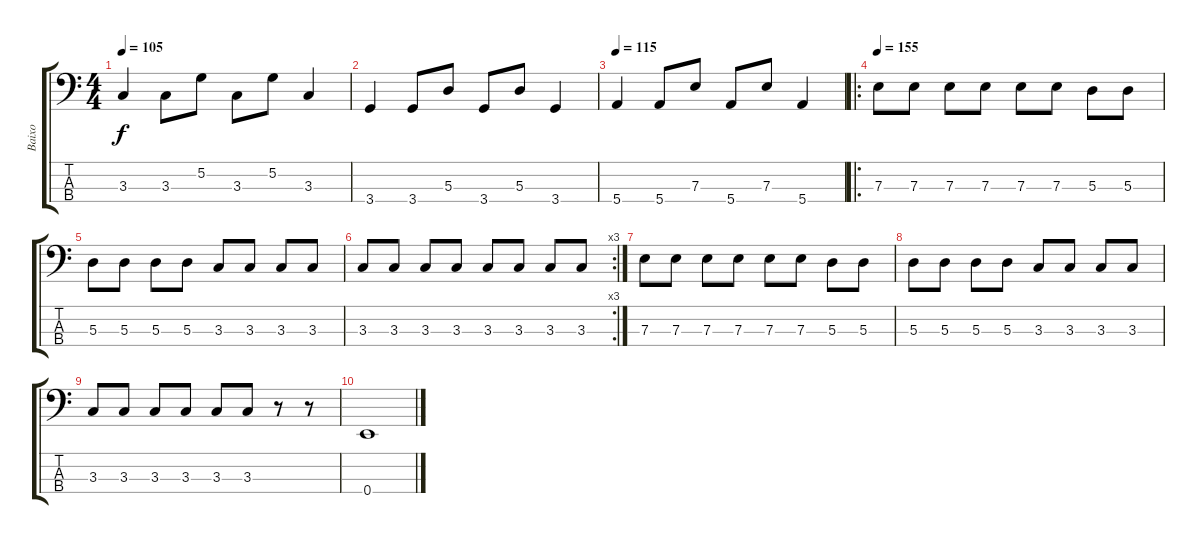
\track ("Baixo" "Baixo") {instrument acousticguitarnylon}
\staff {score tabs}
\tuning (G2 D2 A1 E1) {hide}
\ts (4 4)
\tempo 105
\clef f4
\ks c
3.3.4{dy f} 3.3.8 5.2.8 3.3.8 5.2.8 3.3.4 |
3.4.4 3.4.8 5.3.8 3.4.8 5.3.8 3.4.4 |
\tempo 115
5.4.4 5.4.8 7.3.8 5.4.8 7.3.8 5.4.4 |
\ro
\tempo 155
7.3.8 7.3.8 7.3.8 7.3.8 7.3.8 7.3.8 5.3.8 5.3.8 |
5.3.8 5.3.8 5.3.8 5.3.8 3.3.8 3.3.8 3.3.8 3.3.8 |
\rc 3
3.3.8 3.3.8 3.3.8 3.3.8 3.3.8 3.3.8 3.3.8 3.3.8 |
7.3.8 7.3.8 7.3.8 7.3.8 7.3.8 7.3.8 5.3.8 5.3.8 |
5.3.8 5.3.8 5.3.8 5.3.8 3.3.8 3.3.8 3.3.8 3.3.8 |
3.3.8 3.3.8 3.3.8 3.3.8 3.3.8 3.3.8 r.8 r.8 |
0.4.1
